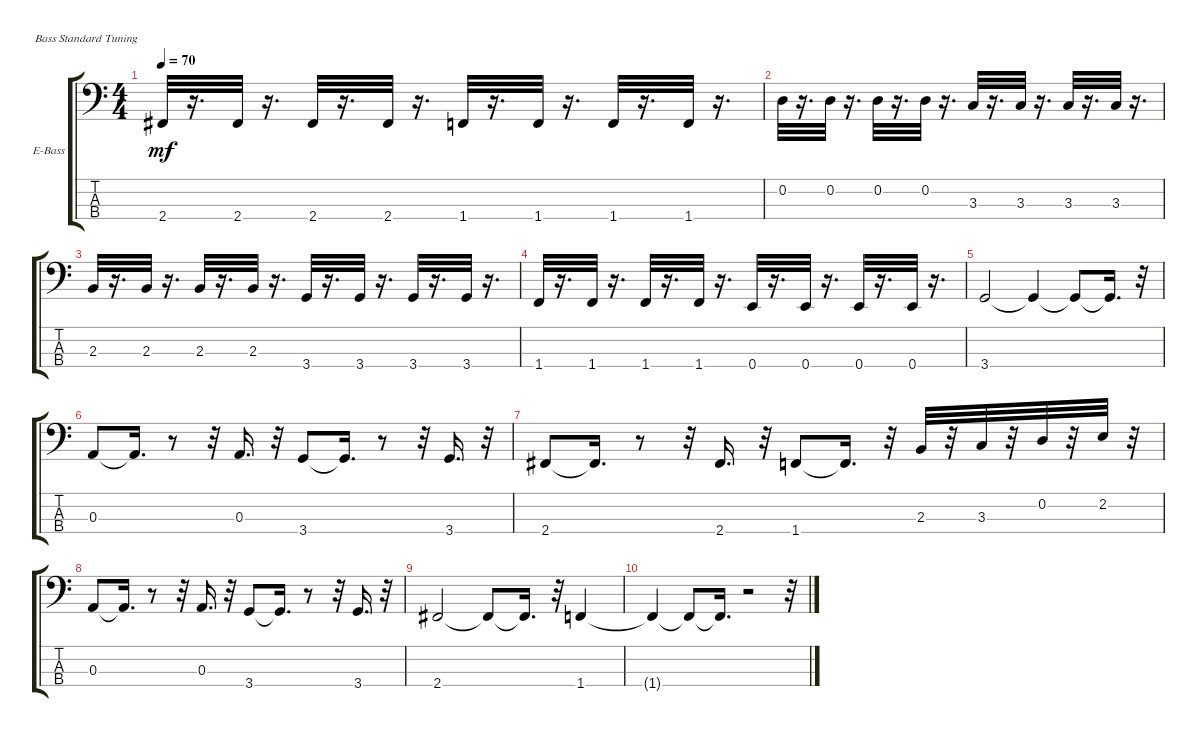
\bracketExtendMode groupsimilarinstruments
\firstSystemTrackNameOrientation horizontal
\otherSystemsTrackNameOrientation horizontal
\track ("" "E-Bass") {instrument electricbassfinger}
\staff {score tabs}
\tuning (G2 D2 A1 E1)
\ts (4 4)
\tempo 70
\clef f4
\ks c
2.4.32{dy mf} r.16{d} 2.4.32 r.16{d} 2.4.32 r.16{d} 2.4.32 r.16{d} 1.4.32 r.16{d} 1.4.32 r.16{d} 1.4.32 r.16{d} 1.4.32 r.16{d} |
0.2.32 r.16{d} 0.2.32 r.16{d} 0.2.32 r.16{d} 0.2.32 r.16{d} 3.3.32 r.16{d} 3.3.32 r.16{d} 3.3.32 r.16{d} 3.3.32 r.16{d} |
2.3.32 r.16{d} 2.3.32 r.16{d} 2.3.32 r.16{d} 2.3.32 r.16{d} 3.4.32 r.16{d} 3.4.32 r.16{d} 3.4.32 r.16{d} 3.4.32 r.16{d} |
1.4.32 r.16{d} 1.4.32 r.16{d} 1.4.32 r.16{d} 1.4.32 r.16{d} 0.4.32 r.16{d} 0.4.32 r.16{d} 0.4.32 r.16{d} 0.4.32 r.16{d} |
3.4.2 3.4{t}.4 3.4{t}.8 3.4{t}.16{d} r.32 |
0.3.8 0.3{t}.16{d} r.8 r.32 0.3.16{d} r.32 3.4.8 3.4{t}.16{d} r.8 r.32 3.4.16{d} r.32 |
2.4.8 2.4{t}.16{d} r.8 r.32 2.4.16{d} r.32 1.4.8 1.4{t}.16{d} r.32 2.3.32 r.32 3.3.32 r.32 0.2.32 r.32 2.2.32 r.32 |
0.3.8 0.3{t}.16{d} r.8 r.32 0.3.16{d} r.32 3.4.8 3.4{t}.16{d} r.8 r.32 3.4.16{d} r.32 |
2.4.2 2.4{t}.8 2.4{t}.16{d} r.32 1.4.4 |
1.4{t}.4 1.4{t}.8 1.4{t}.16{d} r.2 r.32
